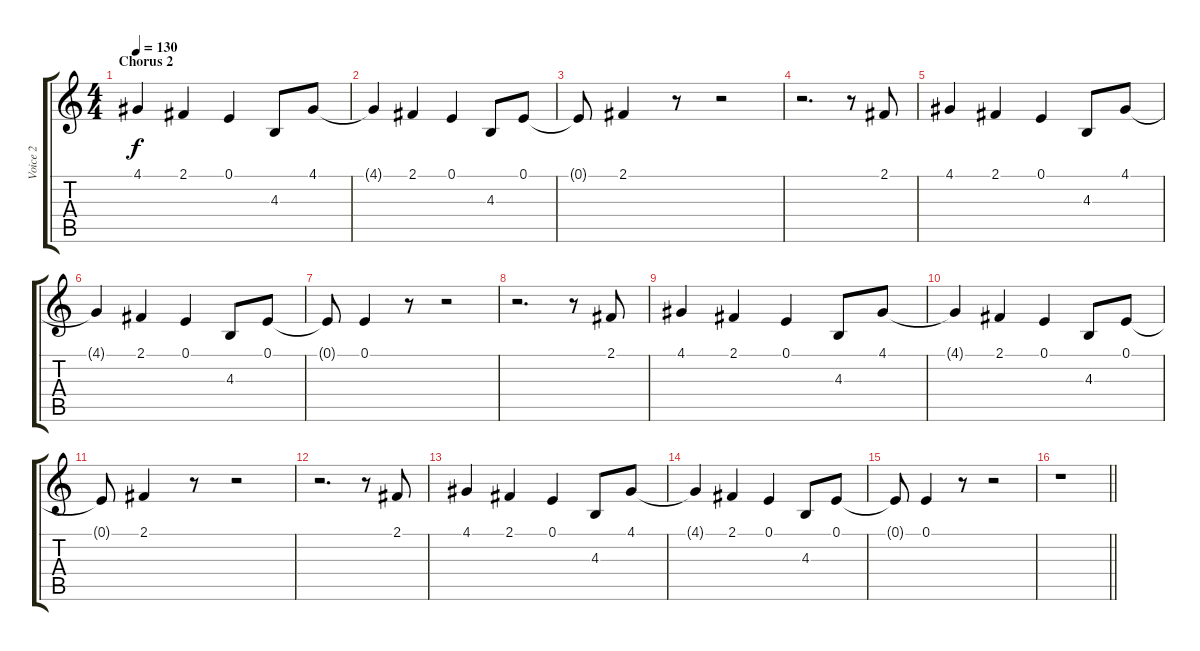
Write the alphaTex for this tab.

\track ("Voice 2" "Voice 2") {instrument tenorsax}
\staff {score tabs}
\tuning (E4 B3 G3 D3 A2 E2) {hide}
\ts (4 4)
\section ("" "Chorus 2")
\tempo 130
\clef g2
\ks c
4.1.4{dy f} 2.1.4 0.1.4 4.3.8 4.1.8 |
4.1{t}.4 2.1.4 0.1.4 4.3.8 0.1.8 |
0.1{t}.8 2.1.4 r.8 r.2 |
r.2{d} r.8 2.1.8 |
4.1.4 2.1.4 0.1.4 4.3.8 4.1.8 |
4.1{t}.4 2.1.4 0.1.4 4.3.8 0.1.8 |
0.1{t}.8 0.1.4 r.8 r.2 |
r.2{d} r.8 2.1.8 |
4.1.4 2.1.4 0.1.4 4.3.8 4.1.8 |
4.1{t}.4 2.1.4 0.1.4 4.3.8 0.1.8 |
0.1{t}.8 2.1.4 r.8 r.2 |
r.2{d} r.8 2.1.8 |
4.1.4 2.1.4 0.1.4 4.3.8 4.1.8 |
4.1{t}.4 2.1.4 0.1.4 4.3.8 0.1.8 |
0.1{t}.8 0.1.4 r.8 r.2 |
\barLineRight lightlight
r.1
